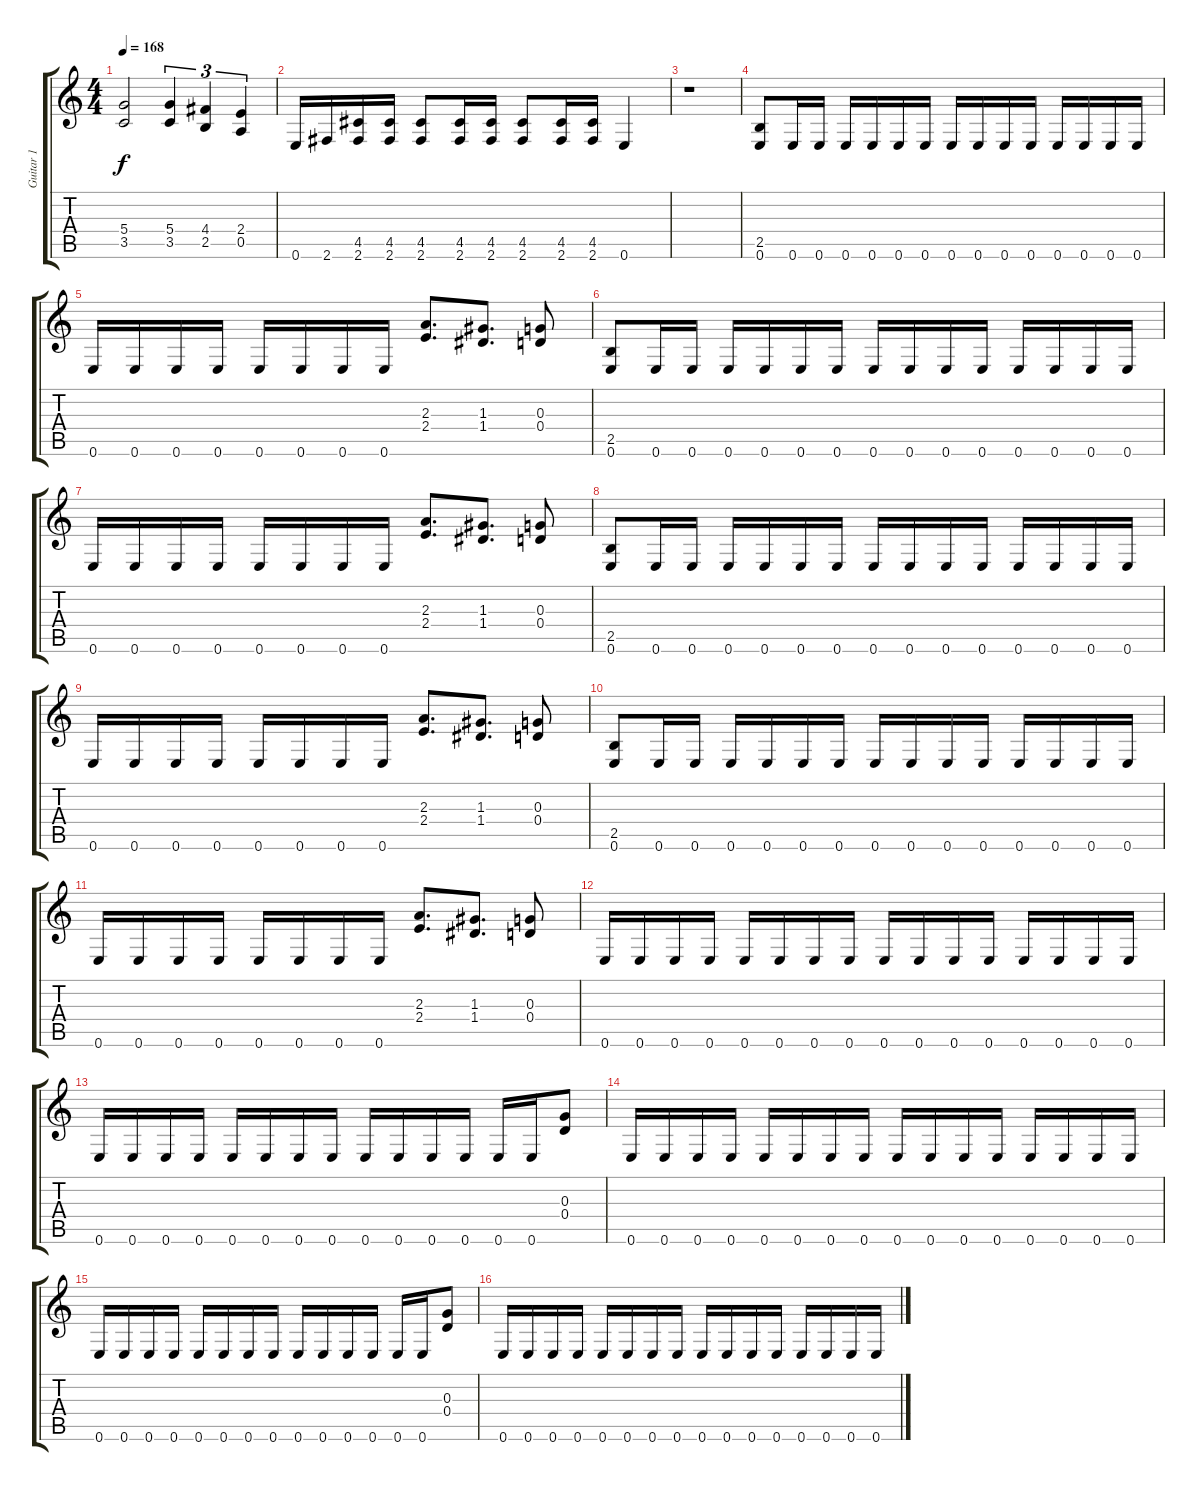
\track ("Guitar 1" "Guitar 1") {instrument overdrivenguitar}
\staff {score tabs}
\tuning (E4 B3 G3 D3 A2 E2) {hide}
\ts (4 4)
\tempo 168
\clef g2
\ks c
(5.4 3.5).2{dy f} (5.4 3.5).4{tu (3 2)} (4.4 2.5).4{tu (3 2)} (2.4 0.5).4{tu (3 2)} |
0.6.16 2.6.16 (4.5 2.6).16 (4.5 2.6).16 (4.5 2.6).8 (4.5 2.6).16 (4.5 2.6).16 (4.5 2.6).8 (4.5 2.6).16 (4.5 2.6).16 0.6.4 |
r.1 |
(2.5 0.6).8 0.6.16 0.6.16 0.6.16 0.6.16 0.6.16 0.6.16 0.6.16 0.6.16 0.6.16 0.6.16 0.6.16 0.6.16 0.6.16 0.6.16 |
0.6.16 0.6.16 0.6.16 0.6.16 0.6.16 0.6.16 0.6.16 0.6.16 (2.3 2.4).8{d} (1.3 1.4).8{d} (0.3 0.4).8 |
(2.5 0.6).8 0.6.16 0.6.16 0.6.16 0.6.16 0.6.16 0.6.16 0.6.16 0.6.16 0.6.16 0.6.16 0.6.16 0.6.16 0.6.16 0.6.16 |
0.6.16 0.6.16 0.6.16 0.6.16 0.6.16 0.6.16 0.6.16 0.6.16 (2.3 2.4).8{d} (1.3 1.4).8{d} (0.3 0.4).8 |
(2.5 0.6).8 0.6.16 0.6.16 0.6.16 0.6.16 0.6.16 0.6.16 0.6.16 0.6.16 0.6.16 0.6.16 0.6.16 0.6.16 0.6.16 0.6.16 |
0.6.16 0.6.16 0.6.16 0.6.16 0.6.16 0.6.16 0.6.16 0.6.16 (2.3 2.4).8{d} (1.3 1.4).8{d} (0.3 0.4).8 |
(2.5 0.6).8 0.6.16 0.6.16 0.6.16 0.6.16 0.6.16 0.6.16 0.6.16 0.6.16 0.6.16 0.6.16 0.6.16 0.6.16 0.6.16 0.6.16 |
0.6.16 0.6.16 0.6.16 0.6.16 0.6.16 0.6.16 0.6.16 0.6.16 (2.3 2.4).8{d} (1.3 1.4).8{d} (0.3 0.4).8 |
0.6.16 0.6.16 0.6.16 0.6.16 0.6.16 0.6.16 0.6.16 0.6.16 0.6.16 0.6.16 0.6.16 0.6.16 0.6.16 0.6.16 0.6.16 0.6.16 |
0.6.16 0.6.16 0.6.16 0.6.16 0.6.16 0.6.16 0.6.16 0.6.16 0.6.16 0.6.16 0.6.16 0.6.16 0.6.16 0.6.16 (0.3 0.4).8 |
0.6.16 0.6.16 0.6.16 0.6.16 0.6.16 0.6.16 0.6.16 0.6.16 0.6.16 0.6.16 0.6.16 0.6.16 0.6.16 0.6.16 0.6.16 0.6.16 |
0.6.16 0.6.16 0.6.16 0.6.16 0.6.16 0.6.16 0.6.16 0.6.16 0.6.16 0.6.16 0.6.16 0.6.16 0.6.16 0.6.16 (0.3 0.4).8 |
0.6.16 0.6.16 0.6.16 0.6.16 0.6.16 0.6.16 0.6.16 0.6.16 0.6.16 0.6.16 0.6.16 0.6.16 0.6.16 0.6.16 0.6.16 0.6.16
